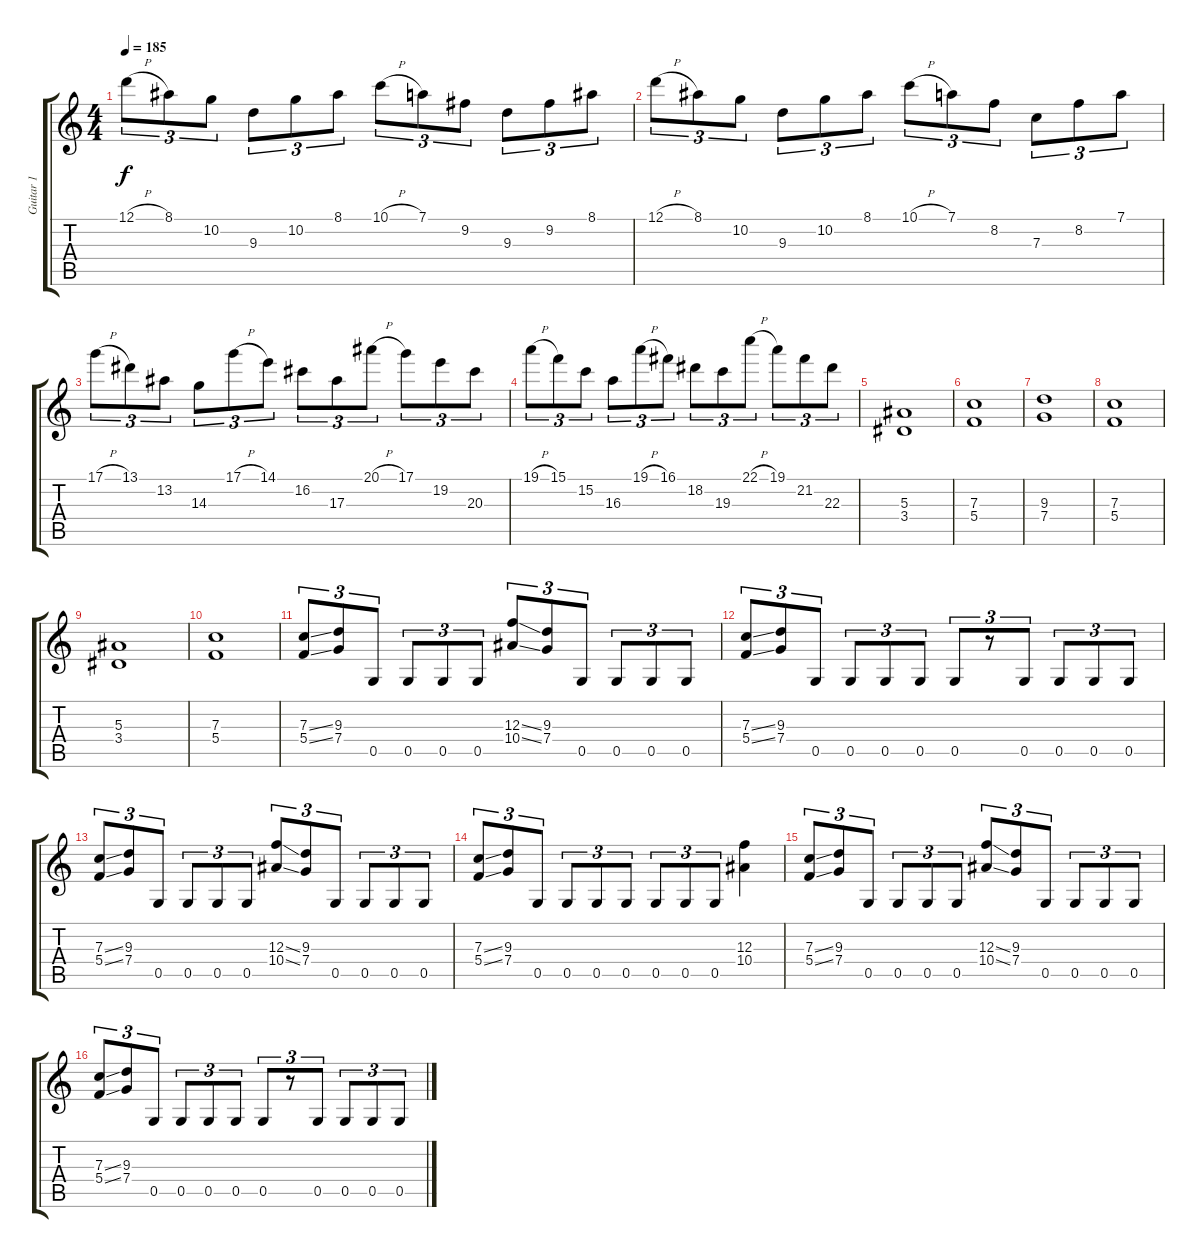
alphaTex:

\track ("Guitar 1" "Guitar 1") {instrument acousticguitarnylon}
\staff {score tabs}
\tuning (D4 A3 F3 C3 G2 D2) {hide}
\ts (4 4)
\tempo 185
\clef g2
\ks c
12.1{h}.8{tu (3 2) dy f} 8.1.8{tu (3 2)} 10.2.8{tu (3 2)} 9.3.8{tu (3 2)} 10.2.8{tu (3 2)} 8.1.8{tu (3 2)} 10.1{h}.8{tu (3 2)} 7.1.8{tu (3 2)} 9.2.8{tu (3 2)} 9.3.8{tu (3 2)} 9.2.8{tu (3 2)} 8.1.8{tu (3 2)} |
12.1{h}.8{tu (3 2)} 8.1.8{tu (3 2)} 10.2.8{tu (3 2)} 9.3.8{tu (3 2)} 10.2.8{tu (3 2)} 8.1.8{tu (3 2)} 10.1{h}.8{tu (3 2)} 7.1.8{tu (3 2)} 8.2.8{tu (3 2)} 7.3.8{tu (3 2)} 8.2.8{tu (3 2)} 7.1.8{tu (3 2)} |
17.1{h}.8{tu (3 2)} 13.1.8{tu (3 2)} 13.2.8{tu (3 2)} 14.3.8{tu (3 2)} 17.1{h}.8{tu (3 2)} 14.1.8{tu (3 2)} 16.2.8{tu (3 2)} 17.3.8{tu (3 2)} 20.1{h}.8{tu (3 2)} 17.1.8{tu (3 2)} 19.2.8{tu (3 2)} 20.3.8{tu (3 2)} |
19.1{h}.8{tu (3 2)} 15.1.8{tu (3 2)} 15.2.8{tu (3 2)} 16.3.8{tu (3 2)} 19.1{h}.8{tu (3 2)} 16.1.8{tu (3 2)} 18.2.8{tu (3 2)} 19.3.8{tu (3 2)} 22.1{h}.8{tu (3 2)} 19.1.8{tu (3 2)} 21.2.8{tu (3 2)} 22.3.8{tu (3 2)} |
(5.3 3.4).1 |
(7.3 5.4).1 |
(9.3 7.4).1 |
(7.3 5.4).1 |
(5.3 3.4).1 |
(7.3 5.4).1 |
(7.3{ss} 5.4{ss}).8{tu (3 2)} (9.3 7.4).8{tu (3 2)} 0.5.8{tu (3 2)} 0.5.8{tu (3 2)} 0.5.8{tu (3 2)} 0.5.8{tu (3 2)} (12.3{ss} 10.4{ss}).8{tu (3 2)} (9.3 7.4).8{tu (3 2)} 0.5.8{tu (3 2)} 0.5.8{tu (3 2)} 0.5.8{tu (3 2)} 0.5.8{tu (3 2)} |
(7.3{ss} 5.4{ss}).8{tu (3 2)} (9.3 7.4).8{tu (3 2)} 0.5.8{tu (3 2)} 0.5.8{tu (3 2)} 0.5.8{tu (3 2)} 0.5.8{tu (3 2)} 0.5.8{tu (3 2)} r.8{tu (3 2)} 0.5.8{tu (3 2)} 0.5.8{tu (3 2)} 0.5.8{tu (3 2)} 0.5.8{tu (3 2)} |
(7.3{ss} 5.4{ss}).8{tu (3 2)} (9.3 7.4).8{tu (3 2)} 0.5.8{tu (3 2)} 0.5.8{tu (3 2)} 0.5.8{tu (3 2)} 0.5.8{tu (3 2)} (12.3{ss} 10.4{ss}).8{tu (3 2)} (9.3 7.4).8{tu (3 2)} 0.5.8{tu (3 2)} 0.5.8{tu (3 2)} 0.5.8{tu (3 2)} 0.5.8{tu (3 2)} |
(7.3{ss} 5.4{ss}).8{tu (3 2)} (9.3 7.4).8{tu (3 2)} 0.5.8{tu (3 2)} 0.5.8{tu (3 2)} 0.5.8{tu (3 2)} 0.5.8{tu (3 2)} 0.5.8{tu (3 2)} 0.5.8{tu (3 2)} 0.5.8{tu (3 2)} (12.3 10.4).4 |
(7.3{ss} 5.4{ss}).8{tu (3 2)} (9.3 7.4).8{tu (3 2)} 0.5.8{tu (3 2)} 0.5.8{tu (3 2)} 0.5.8{tu (3 2)} 0.5.8{tu (3 2)} (12.3{ss} 10.4{ss}).8{tu (3 2)} (9.3 7.4).8{tu (3 2)} 0.5.8{tu (3 2)} 0.5.8{tu (3 2)} 0.5.8{tu (3 2)} 0.5.8{tu (3 2)} |
(7.3{ss} 5.4{ss}).8{tu (3 2)} (9.3 7.4).8{tu (3 2)} 0.5.8{tu (3 2)} 0.5.8{tu (3 2)} 0.5.8{tu (3 2)} 0.5.8{tu (3 2)} 0.5.8{tu (3 2)} r.8{tu (3 2)} 0.5.8{tu (3 2)} 0.5.8{tu (3 2)} 0.5.8{tu (3 2)} 0.5.8{tu (3 2)}
